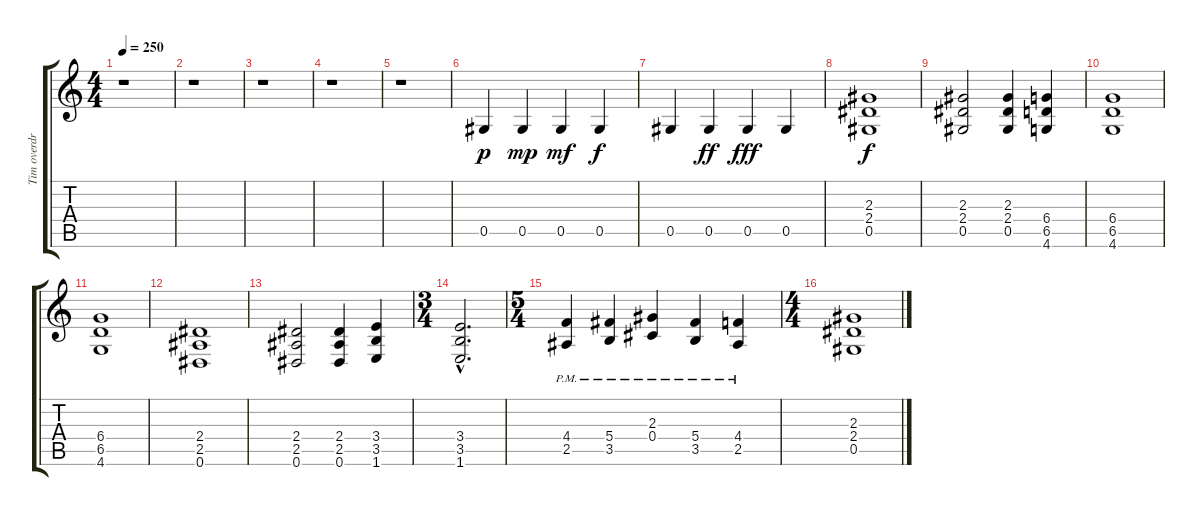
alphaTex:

\track ("Tim overdrive" "Tim overdr") {instrument overdrivenguitar}
\staff {score tabs}
\tuning (Eb4 Bb3 Gb3 Db3 Ab2 Eb2) {hide}
\ts (4 4)
\tempo 250
\clef g2
\ks c
r.1{dy f} |
r.1 |
r.1 |
r.1 |
r.1 |
0.5.4{dy p} 0.5.4{dy mp} 0.5.4{dy mf} 0.5.4{dy f} |
0.5.4 0.5.4{dy ff} 0.5.4{dy fff} 0.5.4 |
(2.3 2.4 0.5).1{dy f} |
(2.3 2.4 0.5).2 (2.3 2.4 0.5).4 (6.4 6.5 4.6).4 |
(6.4 6.5 4.6).1 |
(6.4 6.5 4.6).1 |
(2.4 2.5 0.6).1 |
(2.4 2.5 0.6).2 (2.4 2.5 0.6).4 (3.4 3.5 1.6).4 |
\ts (3 4)
(3.4{hac} 3.5{hac} 1.6{hac}).2{d} |
\ts (5 4)
(4.4{pm} 2.5{pm}).4 (5.4{pm} 3.5{pm}).4 (2.3{pm} 0.4{pm}).4 (5.4{pm} 3.5{pm}).4 (4.4{pm} 2.5{pm}).4 |
\ts (4 4)
(2.3 2.4 0.5).1
